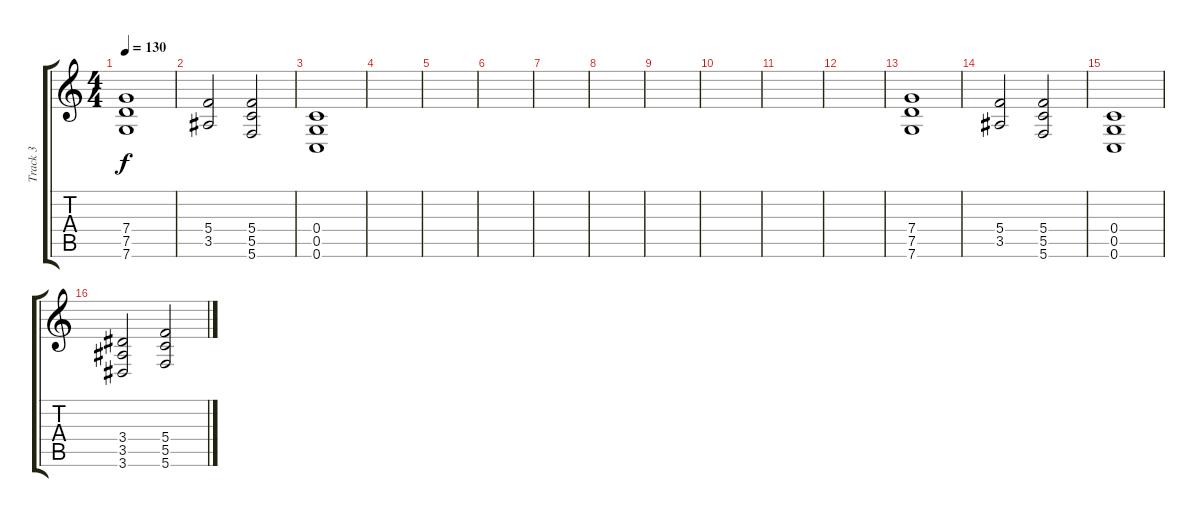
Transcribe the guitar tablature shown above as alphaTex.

\track ("Track 3" "Track 3") {instrument distortionguitar}
\staff {score tabs}
\tuning (D4 A3 F3 C3 G2 C2) {hide}
\ts (4 4)
\tempo 130
\clef g2
\ks c
(7.4 7.5 7.6).1{dy f} |
(5.4 3.5).2 (5.4 5.5 5.6).2 |
(0.4 0.5 0.6).1 |
|
|
|
|
|
|
|
|
|
(7.4 7.5 7.6).1 |
(5.4 3.5).2 (5.4 5.5 5.6).2 |
(0.4 0.5 0.6).1 |
(3.4 3.5 3.6).2 (5.4 5.5 5.6).2
